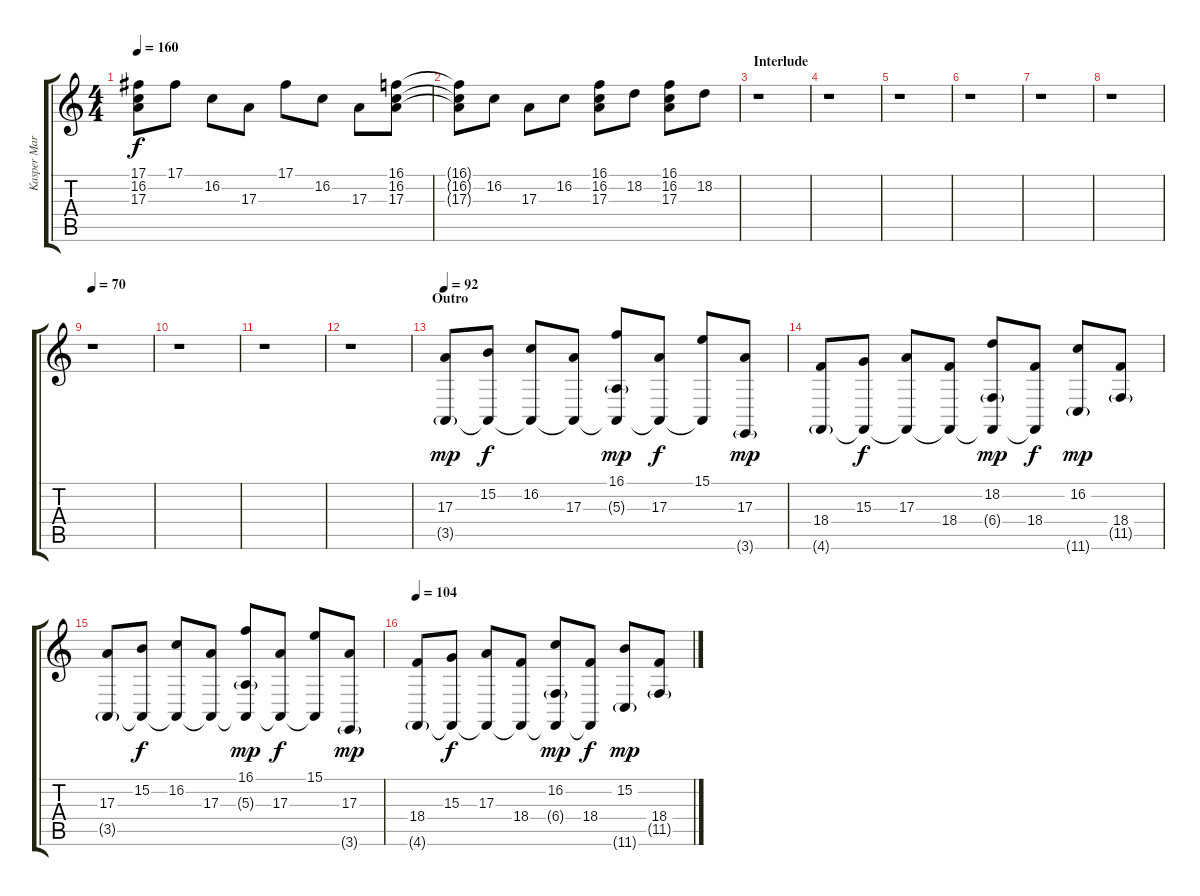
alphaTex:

\track ("Kasper Martenson" "Kasper Mar") {instrument stringensemble1}
\staff {score tabs}
\tuning (Db4 Ab3 E3 B2 Gb2 Db2) {hide}
\ts (4 4)
\tempo 160
\clef g2
\ks c
(17.1{t} 16.2{t} 17.3{t}).8{dy f} 17.1.8 16.2.8 17.3.8 17.1.8 16.2.8 17.3.8 (16.1 16.2 17.3).8 |
(16.1{t} 16.2{t} 17.3{t}).8 16.2.8 17.3.8 16.2.8 (16.1 16.2 17.3).8 18.2.8 (16.1 16.2 17.3).8 18.2.8 |
\section ("" "Interlude")
r.1 |
r.1 |
r.1 |
r.1 |
r.1 |
r.1 |
\tempo 70
r.1 |
r.1 |
r.1 |
r.1 |
\section ("" "Outro")
\tempo 92
(17.3 3.5{g}).8{dy mp volume 16 instrument electricgrandpiano} (15.2 3.5{t}).8{dy f} (16.2 3.5{t}).8 (17.3 3.5{t}).8 (16.1 5.3{g} 3.5{t}).8{dy mp} (17.3 3.5{t}).8{dy f} (15.1 3.5{t}).8 (17.3 3.6{g}).8{dy mp} |
(18.4 4.6{g}).8 (15.3 4.6{t}).8{dy f} (17.3 4.6{t}).8 (18.4 4.6{t}).8 (18.2 6.4{g} 4.6{t}).8{dy mp} (18.4 4.6{t}).8{dy f} (16.2 11.6{g}).8{dy mp} (18.4 11.5{g}).8 |
(17.3 3.5{g}).8 (15.2 3.5{t}).8{dy f} (16.2 3.5{t}).8 (17.3 3.5{t}).8 (16.1 5.3{g} 3.5{t}).8{dy mp} (17.3 3.5{t}).8{dy f} (15.1 3.5{t}).8 (17.3 3.6{g}).8{dy mp} |
\tempo 104
(18.4 4.6{g}).8 (15.3 4.6{t}).8{dy f} (17.3 4.6{t}).8 (18.4 4.6{t}).8 (16.2 6.4{g} 4.6{t}).8{dy mp} (18.4 4.6{t}).8{dy f} (15.2 11.6{g}).8{dy mp} (18.4 11.5{g}).8
